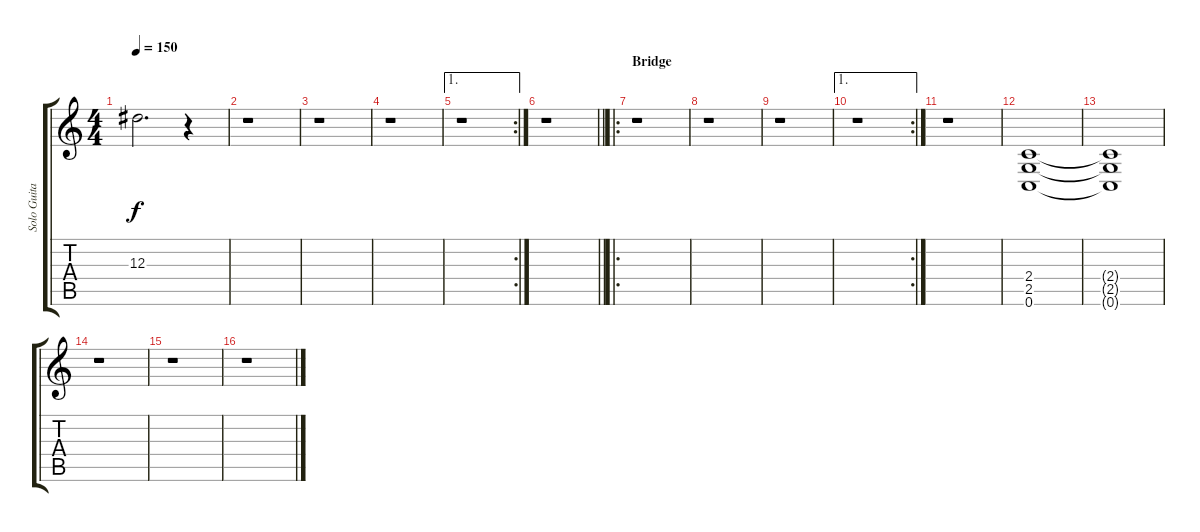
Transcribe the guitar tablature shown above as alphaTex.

\track ("Solo Guitar" "Solo Guita") {instrument distortionguitar}
\staff {score tabs}
\tuning (C4 G3 Eb3 Bb2 F2 C2) {hide}
\ts (4 4)
\tempo 150
\clef g2
\ks c
12.3.2{d dy f volume 11 balance 12} r.4 |
r.1 |
r.1 |
r.1 |
\ae 1
\rc 2
r.1 |
\barLineRight lightlight
r.1 |
\ro
\section ("" "Bridge")
r.1 |
r.1 |
r.1 |
\ae 1
\rc 2
r.1 |
r.1 |
(2.4 2.5 0.6).1{volume 11} |
(2.4{t} 2.5{t} 0.6{t}).1 |
r.1 |
r.1 |
r.1
